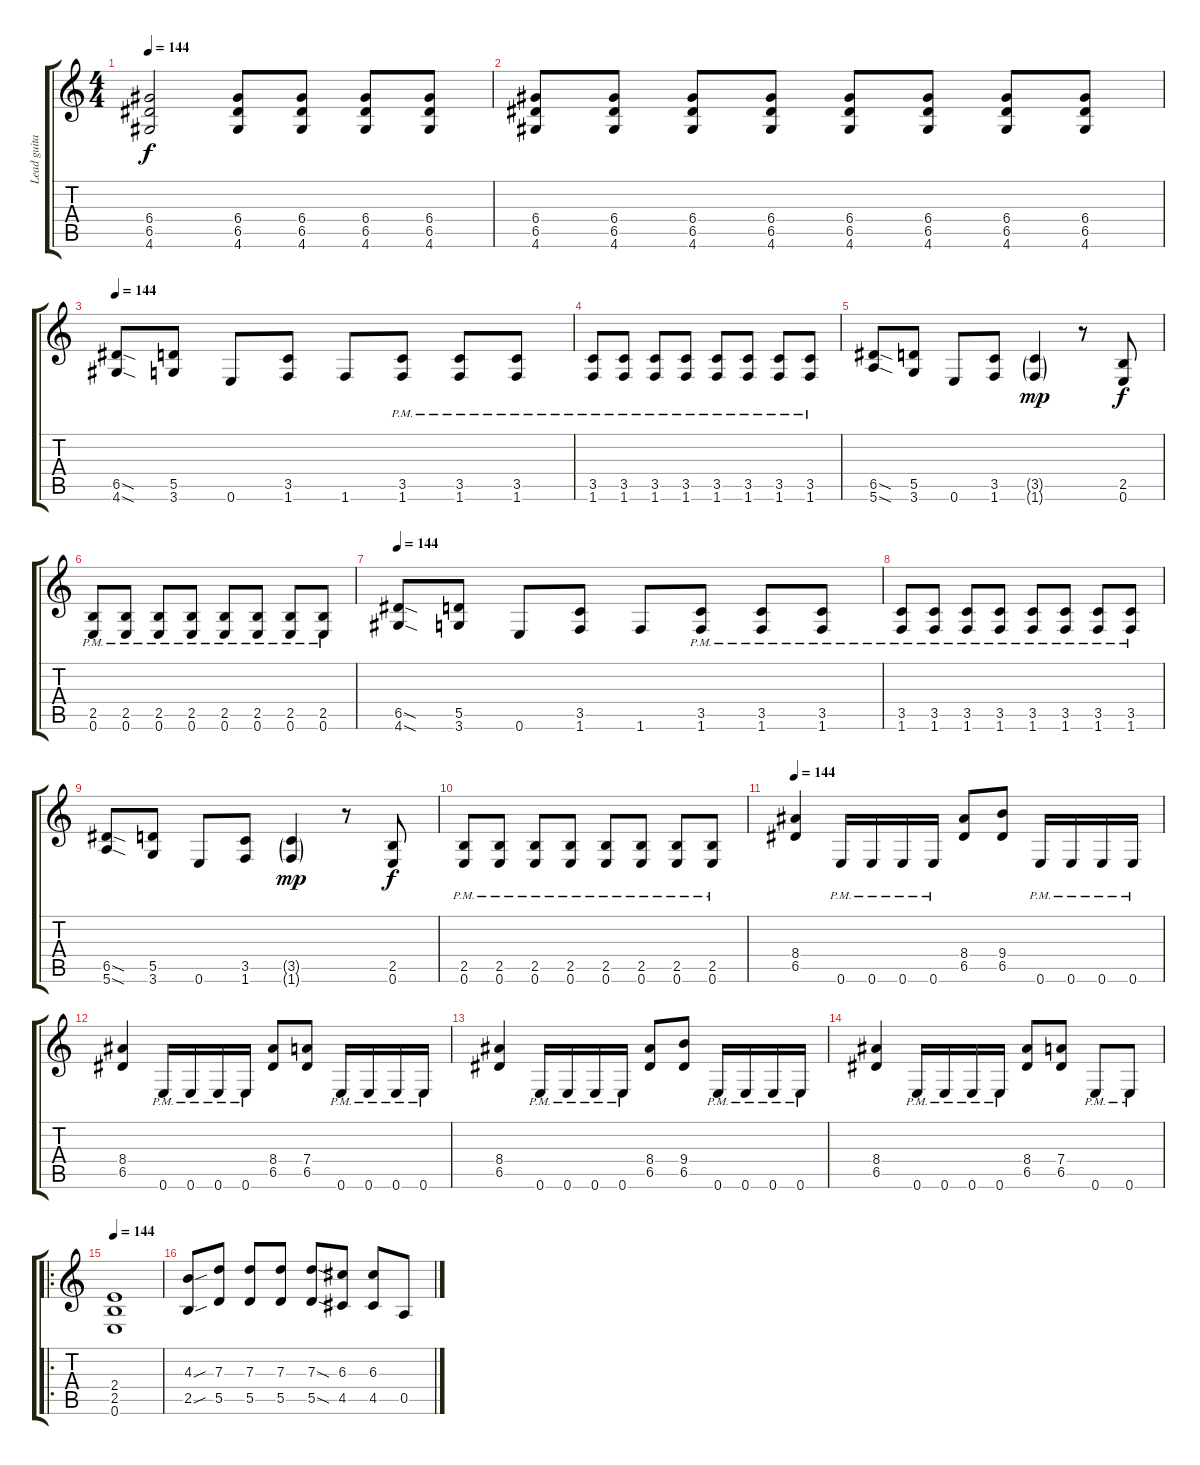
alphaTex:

\track ("Lead guitar" "Lead guita") {instrument distortionguitar}
\staff {score tabs}
\tuning (E4 B3 G3 D3 A2 E2) {hide}
\ts (4 4)
\tempo 144
\clef g2
\ks c
(6.4 6.5 4.6).2{dy f} (6.4 6.5 4.6).8 (6.4 6.5 4.6).8 (6.4 6.5 4.6).8 (6.4 6.5 4.6).8 |
(6.4 6.5 4.6).8 (6.4 6.5 4.6).8 (6.4 6.5 4.6).8 (6.4 6.5 4.6).8 (6.4 6.5 4.6).8 (6.4 6.5 4.6).8 (6.4 6.5 4.6).8 (6.4 6.5 4.6).8 |
\tempo 144
(6.5{sod} 4.6{sod}).8 (5.5 3.6).8 0.6.8 (3.5 1.6).8 1.6.8 (3.5{pm} 1.6{pm}).8 (3.5{pm} 1.6{pm}).8 (3.5{pm} 1.6{pm}).8 |
(3.5{pm} 1.6{pm}).8 (3.5{pm} 1.6{pm}).8 (3.5{pm} 1.6{pm}).8 (3.5{pm} 1.6{pm}).8 (3.5{pm} 1.6{pm}).8 (3.5{pm} 1.6{pm}).8 (3.5{pm} 1.6{pm}).8 (3.5{pm} 1.6{pm}).8 |
(6.5{sod} 5.6{sod}).8 (5.5 3.6).8 0.6.8 (3.5 1.6).8 (3.5{g} 1.6{g}).4{dy mp} r.8 (2.5 0.6).8{dy f} |
(2.5{pm} 0.6{pm}).8 (2.5{pm} 0.6{pm}).8 (2.5{pm} 0.6{pm}).8 (2.5{pm} 0.6{pm}).8 (2.5{pm} 0.6{pm}).8 (2.5{pm} 0.6{pm}).8 (2.5{pm} 0.6{pm}).8 (2.5{pm} 0.6{pm}).8 |
\tempo 144
(6.5{sod} 4.6{sod}).8 (5.5 3.6).8 0.6.8 (3.5 1.6).8 1.6.8 (3.5{pm} 1.6{pm}).8 (3.5{pm} 1.6{pm}).8 (3.5{pm} 1.6{pm}).8 |
(3.5{pm} 1.6{pm}).8 (3.5{pm} 1.6{pm}).8 (3.5{pm} 1.6{pm}).8 (3.5{pm} 1.6{pm}).8 (3.5{pm} 1.6{pm}).8 (3.5{pm} 1.6{pm}).8 (3.5{pm} 1.6{pm}).8 (3.5{pm} 1.6{pm}).8 |
(6.5{sod} 5.6{sod}).8 (5.5 3.6).8 0.6.8 (3.5 1.6).8 (3.5{g} 1.6{g}).4{dy mp} r.8 (2.5 0.6).8{dy f} |
(2.5{pm} 0.6{pm}).8 (2.5{pm} 0.6{pm}).8 (2.5{pm} 0.6{pm}).8 (2.5{pm} 0.6{pm}).8 (2.5{pm} 0.6{pm}).8 (2.5{pm} 0.6{pm}).8 (2.5{pm} 0.6{pm}).8 (2.5{pm} 0.6{pm}).8 |
\tempo 144
(8.4 6.5).4 0.6{pm}.16 0.6{pm}.16 0.6{pm}.16 0.6{pm}.16 (8.4 6.5).8 (9.4 6.5).8 0.6{pm}.16 0.6{pm}.16 0.6{pm}.16 0.6{pm}.16 |
(8.4 6.5).4 0.6{pm}.16 0.6{pm}.16 0.6{pm}.16 0.6{pm}.16 (8.4 6.5).8 (7.4 6.5).8 0.6{pm}.16 0.6{pm}.16 0.6{pm}.16 0.6{pm}.16 |
(8.4 6.5).4 0.6{pm}.16 0.6{pm}.16 0.6{pm}.16 0.6{pm}.16 (8.4 6.5).8 (9.4 6.5).8 0.6{pm}.16 0.6{pm}.16 0.6{pm}.16 0.6{pm}.16 |
(8.4 6.5).4 0.6{pm}.16 0.6{pm}.16 0.6{pm}.16 0.6{pm}.16 (8.4 6.5).8 (7.4 6.5).8 0.6{pm}.8 0.6{pm}.8 |
\ro
\tempo 144
(2.4 2.5 0.6).1 |
(4.3{sou} 2.5{sou}).8 (7.3 5.5).8 (7.3 5.5).8 (7.3 5.5).8 (7.3{sod} 5.5{sod}).8 (6.3 4.5).8 (6.3 4.5).8 0.5.8
